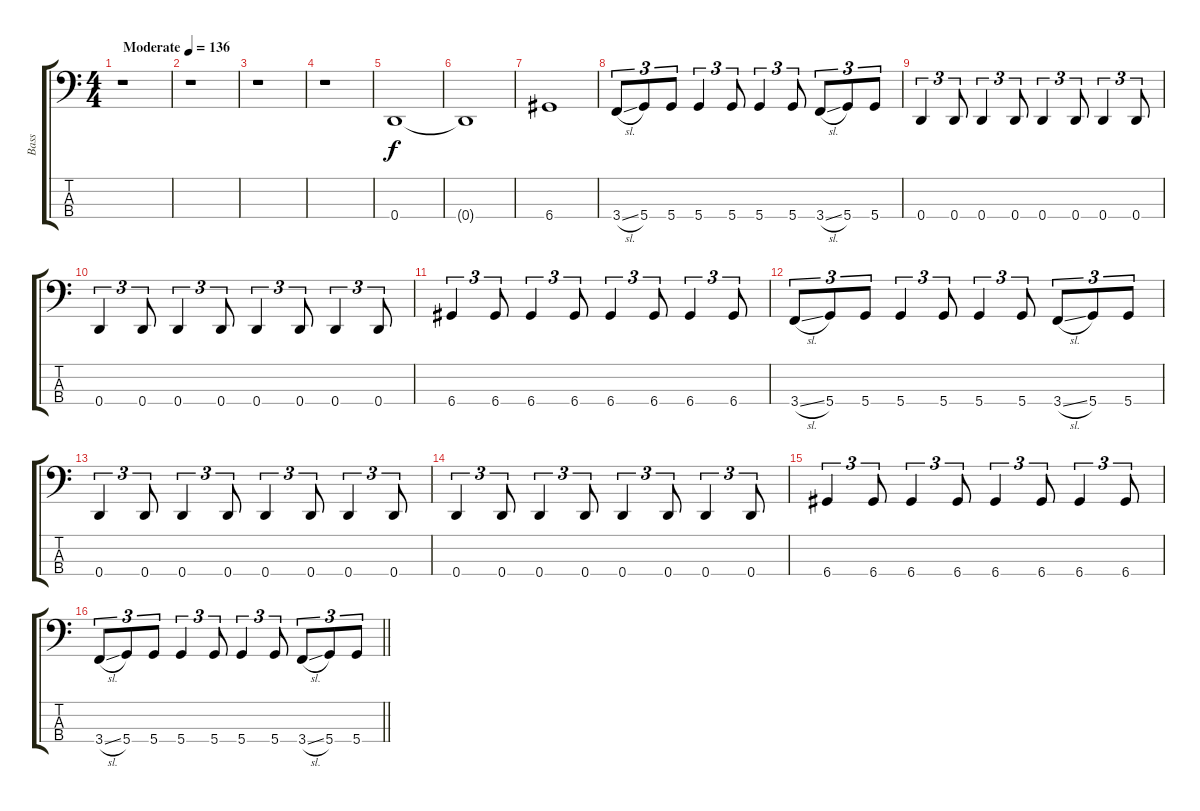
\track ("Bass" "Bass") {instrument electricbassfinger}
\staff {score tabs}
\tuning (F2 C2 G1 D1) {hide}
\ts (4 4)
\tempo (136 "Moderate")
\clef f4
\ks c
r.1{dy f instrument electricbassfinger} |
r.1 |
r.1 |
r.1 |
0.4.1 |
0.4{t}.1 |
6.4.1 |
3.4{sl}.8{tu (3 2)} 5.4.8{tu (3 2)} 5.4.8{tu (3 2)} 5.4.4{tu (3 2)} 5.4.8{tu (3 2)} 5.4.4{tu (3 2)} 5.4.8{tu (3 2)} 3.4{sl}.8{tu (3 2)} 5.4.8{tu (3 2)} 5.4.8{tu (3 2)} |
0.4.4{tu (3 2)} 0.4.8{tu (3 2)} 0.4.4{tu (3 2)} 0.4.8{tu (3 2)} 0.4.4{tu (3 2)} 0.4.8{tu (3 2)} 0.4.4{tu (3 2)} 0.4.8{tu (3 2)} |
0.4.4{tu (3 2)} 0.4.8{tu (3 2)} 0.4.4{tu (3 2)} 0.4.8{tu (3 2)} 0.4.4{tu (3 2)} 0.4.8{tu (3 2)} 0.4.4{tu (3 2)} 0.4.8{tu (3 2)} |
6.4.4{tu (3 2)} 6.4.8{tu (3 2)} 6.4.4{tu (3 2)} 6.4.8{tu (3 2)} 6.4.4{tu (3 2)} 6.4.8{tu (3 2)} 6.4.4{tu (3 2)} 6.4.8{tu (3 2)} |
3.4{sl}.8{tu (3 2)} 5.4.8{tu (3 2)} 5.4.8{tu (3 2)} 5.4.4{tu (3 2)} 5.4.8{tu (3 2)} 5.4.4{tu (3 2)} 5.4.8{tu (3 2)} 3.4{sl}.8{tu (3 2)} 5.4.8{tu (3 2)} 5.4.8{tu (3 2)} |
0.4.4{tu (3 2)} 0.4.8{tu (3 2)} 0.4.4{tu (3 2)} 0.4.8{tu (3 2)} 0.4.4{tu (3 2)} 0.4.8{tu (3 2)} 0.4.4{tu (3 2)} 0.4.8{tu (3 2)} |
0.4.4{tu (3 2)} 0.4.8{tu (3 2)} 0.4.4{tu (3 2)} 0.4.8{tu (3 2)} 0.4.4{tu (3 2)} 0.4.8{tu (3 2)} 0.4.4{tu (3 2)} 0.4.8{tu (3 2)} |
6.4.4{tu (3 2)} 6.4.8{tu (3 2)} 6.4.4{tu (3 2)} 6.4.8{tu (3 2)} 6.4.4{tu (3 2)} 6.4.8{tu (3 2)} 6.4.4{tu (3 2)} 6.4.8{tu (3 2)} |
\barLineRight lightlight
3.4{sl}.8{tu (3 2)} 5.4.8{tu (3 2)} 5.4.8{tu (3 2)} 5.4.4{tu (3 2)} 5.4.8{tu (3 2)} 5.4.4{tu (3 2)} 5.4.8{tu (3 2)} 3.4{sl}.8{tu (3 2)} 5.4.8{tu (3 2)} 5.4.8{tu (3 2)}
